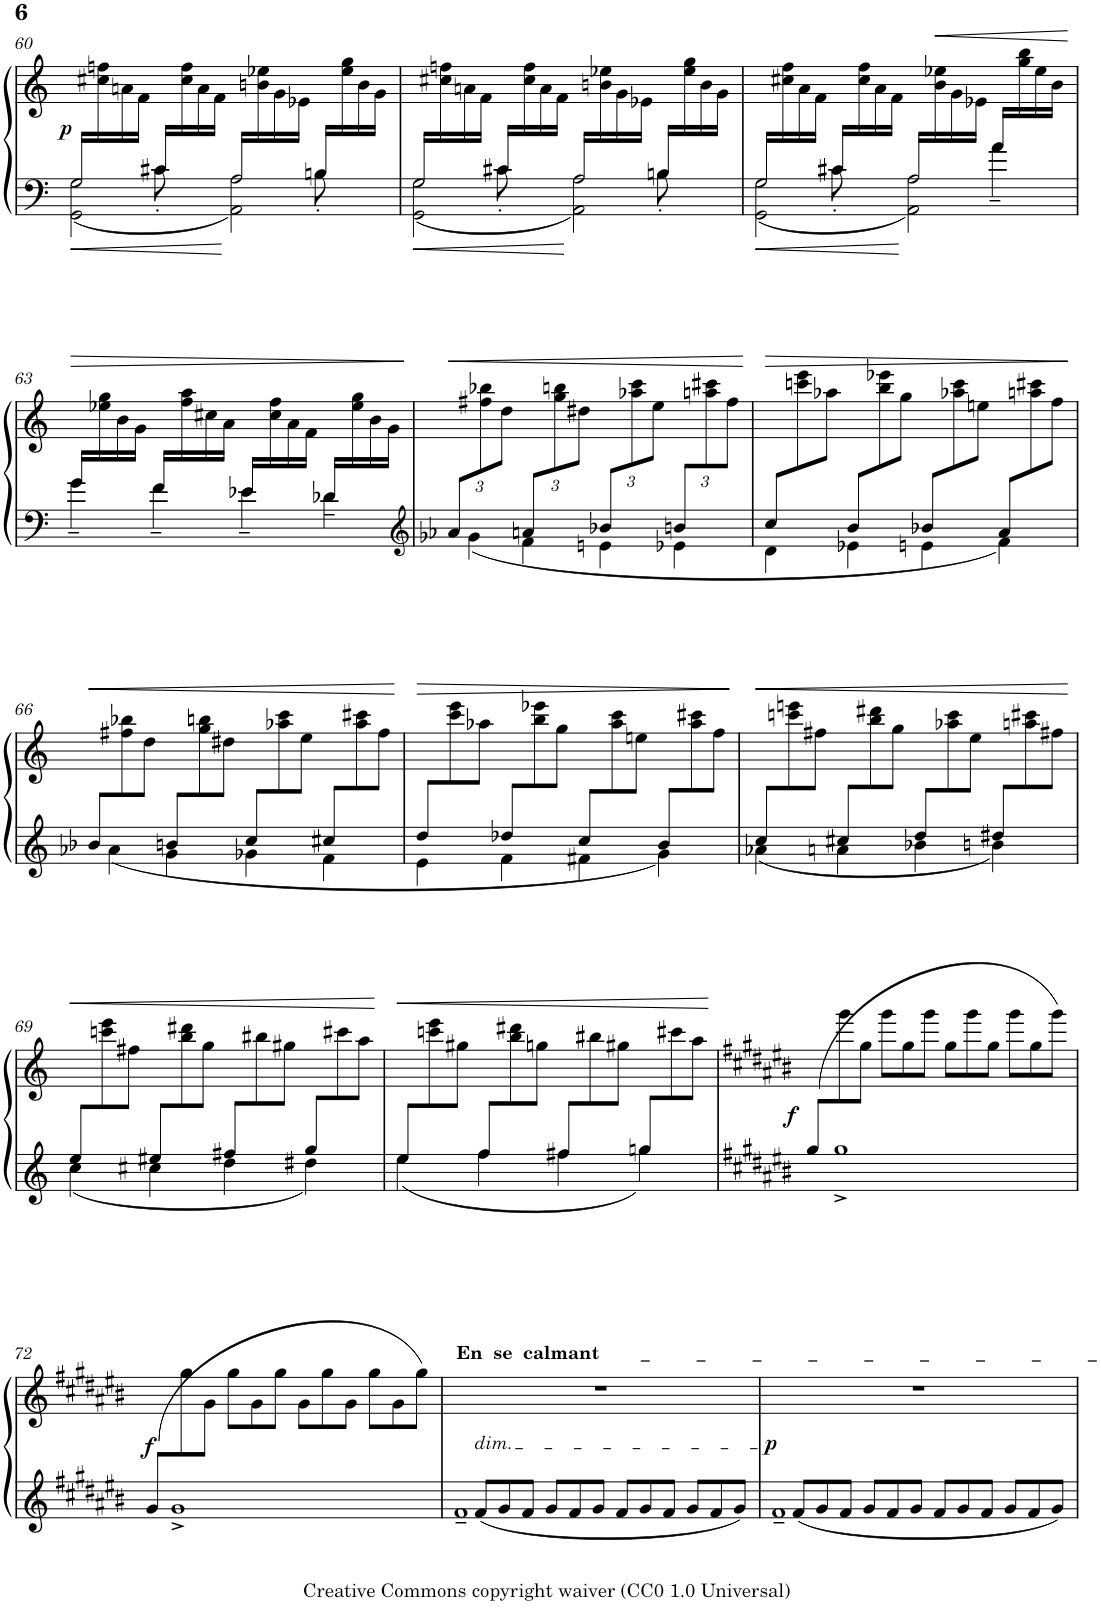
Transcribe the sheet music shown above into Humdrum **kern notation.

**kern	**kern	**dynam
*part1	*part1	*part1
*staff2	*staff1	*staff1/2
*I"PIANO	*	*
*I'Pno	*	*
!!LO:PB:g=z
*clefF4	*clefG2	*
*k[]	*k[]	*
*M2/2	*M2/2	*
=60	=60	=60
*^	*	*
*	*^	*	*
!	!	!	!	!LO:DY:b
16G/LL	2GG\ 2G\	4ryy	16ryy	p
8.ryy	.	.	16cc#X\ 16ffn\	.
.	.	.	16an\	.
.	.	.	16f\JJ	.
16c#X/LL	.	8c#'\	16ryy	.
8.ryy	.	.	16cc#\ 16ff\	.
.	.	4.ryy	16a\	.
.	.	.	16f\JJ	.
16A/LL	2AA\ 2A\	.	16ryy	.
8.ryy	.	.	16bn\ 16ee-X\	.
.	.	.	16g\	.
.	.	.	16e-X\JJ	.
16Bn/LL	.	8Bn'\	16ryy	.
8.ryy	.	.	16ee-\ 16gg\	.
.	.	8ryy	16b\	.
.	.	.	16g\JJ	.
=61	=61	=61	=61	=61
!	!	!	!	!LO:HP:b=2
16G/LL	2GG\ 2G\	4ryy	16ryy	<
8.ryy	.	.	16cc#X\ 16ffn\	.
.	.	.	16an\	.
.	.	.	16f\JJ	.
16c#X/LL	.	8c#'\	16ryy	.
8.ryy	.	.	16cc#\ 16ff\	.
.	.	4.ryy	16a\	.
.	.	.	16f\JJ	.
16A/LL	2AA\ 2A\	.	16ryy	.
8.ryy	.	.	16bn\ 16ee-X\	.
.	.	.	16g\	.
.	.	.	16e-X\JJ	.
16Bn/LL	.	8Bn'\	16ryy	.
8.ryy	.	.	16ee-\ 16gg\	.
.	.	8ryy	16b\	.
.	.	.	16g\JJ	.
=62	=62	=62	=62	=62
!	!	!	!	!LO:HP:b=2
16G/LL	2GG\ 2G\	4ryy	16ryy	<
8.ryy	.	.	16cc#X\ 16ff\	.
.	.	.	16a\	.
.	.	.	16f\JJ	.
16c#X/LL	.	8c#'\	16ryy	.
8.ryy	.	.	16cc#\ 16ff\	.
.	.	4.ryy	16a\	.
.	.	.	16f\JJ	.
16A/LL	2AA\ 2A\	.	16ryy	[
!	!	!	!	!LO:HP:b
8.ryy	.	.	16b\ 16ee-X\	<
.	.	.	16g\	.
.	.	.	16e-X\JJ	.
16a/LL	.	4a~\	16ryy	.
8.ryy	.	.	16gg\ 16bb\	.
.	.	.	16ee-\	.
.	.	.	16b\JJ	.
*v	*v	*v	*	*
.	.	[
!!LO:LB:g=z
=63	=63	=63
!	!	!LO:HP:b=2
*^	*	*
16g/LL	4g~<\	16ryy	>
8.ryy	.	16ee-X\ 16gg\	.
.	.	16b\	.
.	.	16g\JJ	.
16f/LL	4f~<\	16ryy	.
8.ryy	.	16ff\ 16aa\	.
.	.	16cc#X\	.
.	.	16a\JJ	.
16e-X/LL	4e-~<\	16ryy	.
8.ryy	.	16cc#\ 16ff\	.
.	.	16a\	.
.	.	16f\JJ	.
16d-X~</LL	4d-\	16ryy	.
8.ryy	.	16ee-\ 16gg\	.
.	.	16b\	.
.	.	16g\JJ	.
*v	*v	*	*
.	.	[
=64	=64	=64
*clefG2	*	*
*Xbrackettup	*	*
!	!	!LO:HP:b=2
*^	*	*
12a-X/L	4g-X\	12ryy	<
6ryy	.	12ff#X\ 12bb-X\	.
.	.	12dd\J	.
12an/L	4f\	12ryy	.
6ryy	.	12gg\ 12bbn\	.
.	.	12dd#X\J	.
12b-X/L	4en\	12ryy	.
6ryy	.	12aa-X\ 12ccc\	.
.	.	12ee\J	.
12bn/L	4e-X\	12ryy	.
6ryy	.	12aan\ 12ccc#X\	.
.	.	12ff#\J	.
*v	*v	*	*
.	.	]
=65	=65	=65
!	!	!LO:HP:b=2
*^	*	*
12cc/L	4d\	12ryy	>
6ryy	.	12cccn\ 12eee\	.
.	.	12aa-X\J	.
12b/L	4e-X\	12ryy	.
6ryy	.	12bb\ 12eee-X\	.
.	.	12gg\J	.
12b-X/L	4en\	12ryy	.
6ryy	.	12aa-X\ 12ccc\	.
.	.	12een\J	.
12a/L	4f\	12ryy	.
6ryy	.	12aan\ 12ccc#X\	.
.	.	12ff\J	.
*v	*v	*	*
.	.	[
!!LO:LB:g=z
=66	=66	=66
!	!	!LO:HP:b=2
*^	*	*
12b-X/L	4a-X\	12ryy	<
6ryy	.	12ff#X\ 12bb-X\	.
.	.	12dd\J	.
12bn/L	4g\	12ryy	.
6ryy	.	12gg\ 12bbn\	.
.	.	12dd#X\J	.
12cc/L	4g-X\	12ryy	.
6ryy	.	12aa-X\ 12ccc\	.
.	.	12ee\J	.
12cc#X/L	4f\	12ryy	.
6ryy	.	12aa-\ 12ccc#X\	.
.	.	12ff#\J	.
*v	*v	*	*
.	.	]
=67	=67	=67
!	!	!LO:HP:b=2
*^	*	*
12dd/L	4e\	12ryy	>
6ryy	.	12ccc\ 12eee\	.
.	.	12aa-X\J	.
12dd-X/L	4f\	12ryy	.
6ryy	.	12bb\ 12eee-X\	.
.	.	12gg\J	.
12cc/L	4f#X\	12ryy	.
6ryy	.	12aa-\ 12ccc\	.
.	.	12een\J	.
12b/L	4g\	12ryy	.
6ryy	.	12aa-\ 12ccc#X\	.
.	.	12ff\J	.
*v	*v	*	*
.	.	[
=68	=68	=68
!	!	!LO:HP:b=2
*^	*	*
12cc/L	4a-X\	12ryy	<
6ryy	.	12cccn\ 12eeen\	.
.	.	12ff#X\J	.
12cc#X/L	4an\	12ryy	.
6ryy	.	12bb\ 12ddd#X\	.
.	.	12gg\J	.
12dd/L	4b-X\	12ryy	.
6ryy	.	12aa-X\ 12ccc\	.
.	.	12ee\J	.
12dd#X/L	4bn\	12ryy	.
6ryy	.	12aan\ 12ccc#X\	.
.	.	12ff#X\J	.
*v	*v	*	*
.	.	]
!!LO:LB:g=z
=69	=69	=69
!	!	!LO:HP:b=2
*^	*	*
12ee/L	4cc\	12ryy	<
6ryy	.	12cccn\ 12eee\	.
.	.	12ff#X\J	.
12ee#X/L	4cc#X\	12ryy	.
6ryy	.	12bb\ 12ddd#X\	.
.	.	12gg\J	.
12ff#X/L	4dd\	12ryy	.
6ryy	.	12bb#X\	.
.	.	12gg#X\J	.
12gg/L	4dd#X\	12ryy	.
6ryy	.	12ccc#X\	.
.	.	12aa\J	.
*v	*v	*	*
.	.	[
=70	=70	=70
*^	*	*
12ee/L	4ee\	12ryy	.
6ryy	.	12cccn\ 12eee\	.
.	.	12gg#X\J	.
12ff/L	4ff\	12ryy	.
6ryy	.	12bb\ 12ddd#X\	.
.	.	12ggn\J	.
12ff#X/L	4ff#\	12ryy	.
6ryy	.	12bb#X\	.
.	.	12gg#X\J	.
12ggn/L	4ggn\	12ryy	.
6ryy	.	12ccc#X\	.
.	.	12aa\J	.
*v	*v	*	*
.	.	[
=71	=71	=71
*k[f#c#g#d#a#e#b#]	*k[f#c#g#d#a#e#b#]	*
*^	*	*
!	!	!	!LO:DY:b
(12gg#/L	1gg#^<	12ryy	f
12%11ryy	.	12ggg#\	.
.	.	12gg#\J	.
*	*	*Xbrackettup	*
.	.	12ggg#\L	.
.	.	12gg#\	.
.	.	12ggg#\J	.
.	.	12gg#\L	.
.	.	12ggg#\	.
.	.	12gg#\J	.
.	.	12ggg#\L	.
.	.	12gg#\	.
.	.	12ggg#\J)	.
!!LO:LB:g=z
=72	=72	=72	=72
!	!	!	!LO:DY:b
(12g#/L	1g#^	12ryy	f
12%11ryy	.	12gg#\	.
.	.	12g#\J	.
.	.	12gg#\L	.
.	.	12g#\	.
.	.	12gg#\J	.
.	.	12g#\L	.
.	.	12gg#\	.
.	.	12g#\J	.
.	.	12gg#\L	.
.	.	12g#\	.
.	.	12gg#\J)	.
=73	=73	=73	=73
!	!	!LO:TX:a:B:t=En  se  calmant        _         _         _         _         _         _         _         _         _	!
!	!	!LO:TX:b:i:t=dim.	!
12f#/L	1f#~	1r	.
12g#/	.	.	.
12f#/J	.	.	.
12g#/L	.	.	.
12f#/	.	.	.
12g#/J	.	.	.
12f#/L	.	.	.
12g#/	.	.	.
12f#/J	.	.	.
12g#/L	.	.	.
12f#/	.	.	.
12g#/J	.	.	.
=74	=74	=74	=74
!	!	!	!LO:DY:b
12f#/L	1f#~	1r	p
12g#/	.	.	.
12f#/J	.	.	.
12g#/L	.	.	.
12f#/	.	.	.
12g#/J	.	.	.
12f#/L	.	.	.
12g#/	.	.	.
12f#/J	.	.	.
12g#/L	.	.	.
12f#/	.	.	.
12g#/J	.	.	.
*v	*v	*	*
=	=	=
*-	*-	*-
